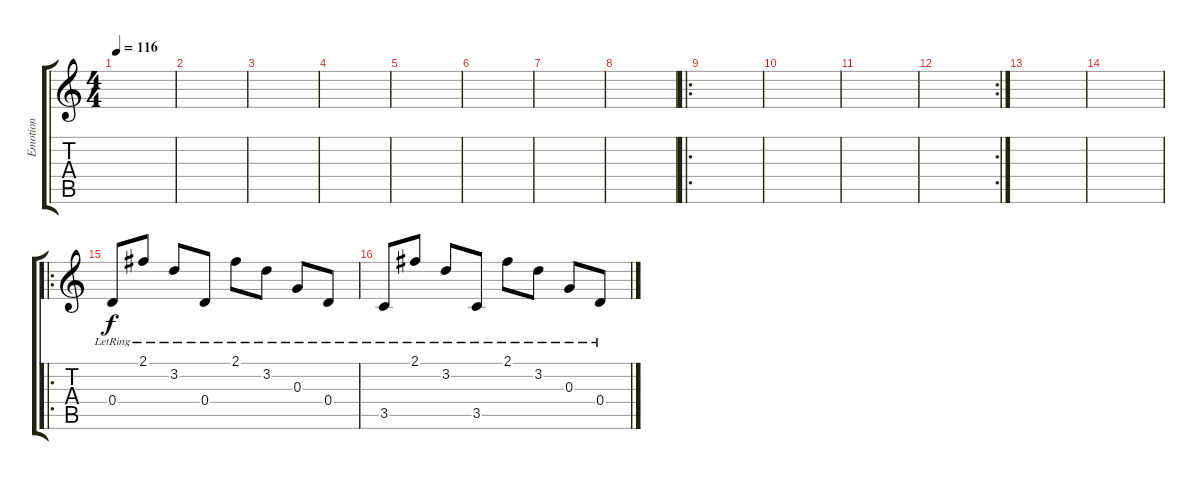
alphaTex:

\track ("Emotion" "Emotion") {instrument acousticguitarsteel}
\staff {score tabs}
\tuning (E4 B3 G3 D3 A2 E2) {hide}
\ts (4 4)
\tempo 116
\clef g2
\ks c
|
|
|
|
|
|
|
|
\ro
|
|
|
\rc 2
|
|
|
\ro
0.4{lr}.8 2.1{lr}.8 3.2{lr}.8 0.4{lr}.8 2.1{lr}.8 3.2{lr}.8 0.3{lr}.8 0.4{lr}.8 |
3.5{lr}.8 2.1{lr}.8 3.2{lr}.8 3.5{lr}.8 2.1{lr}.8 3.2{lr}.8 0.3{lr}.8 0.4{lr}.8
